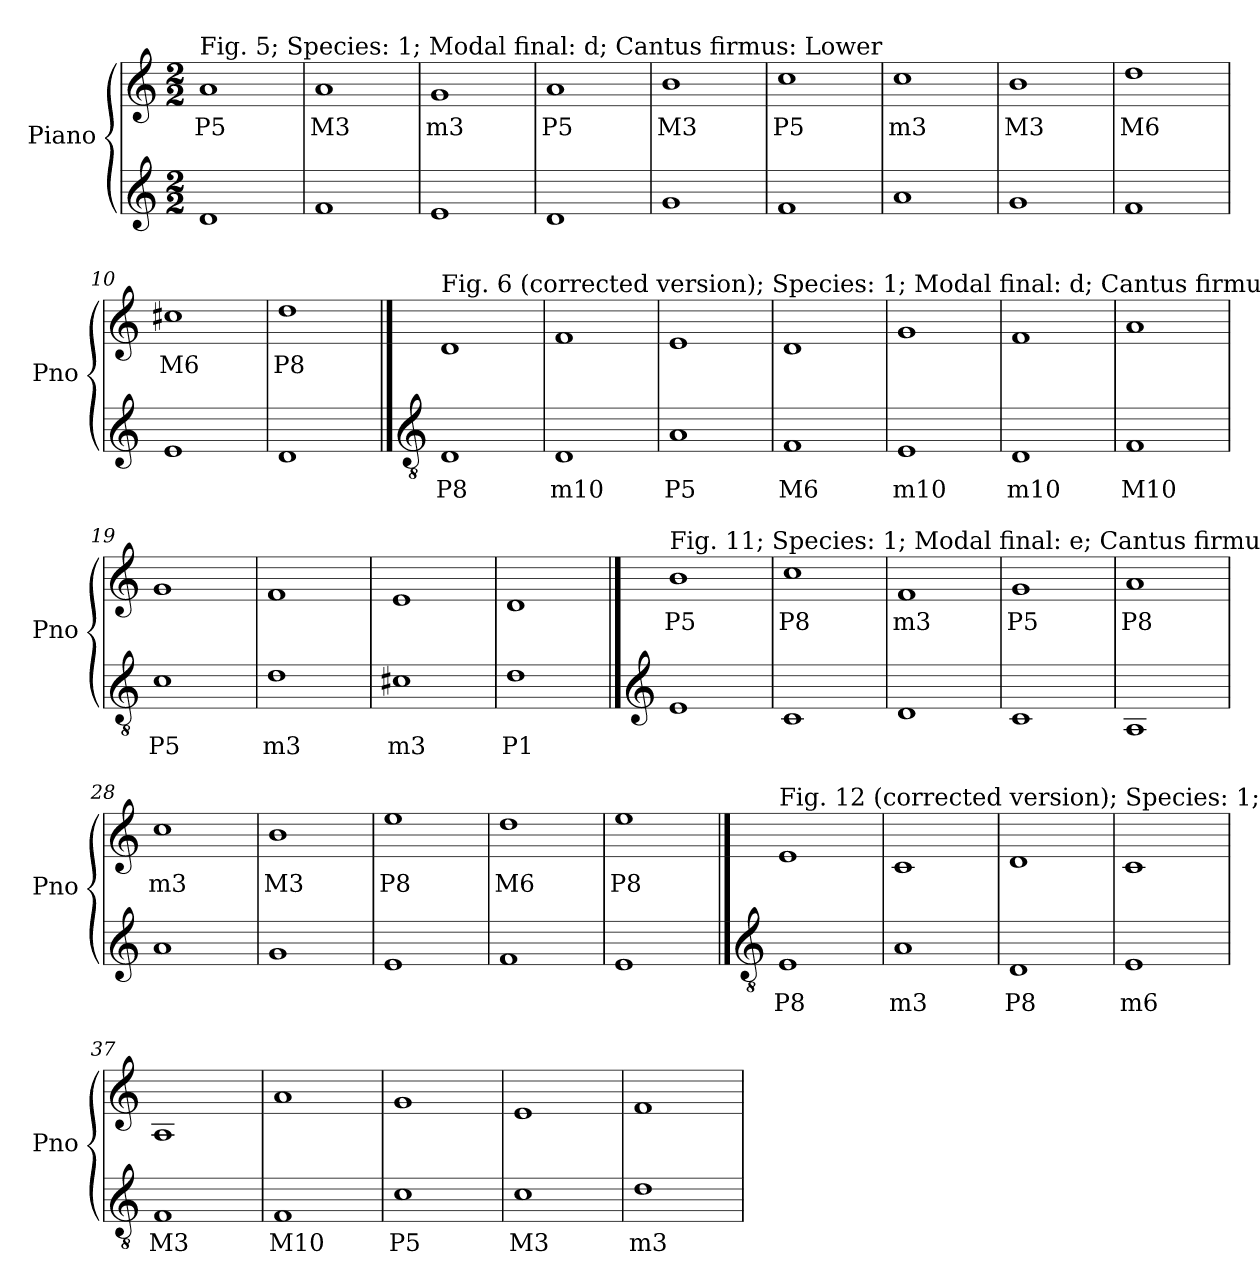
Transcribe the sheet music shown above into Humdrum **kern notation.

**kern	**text	**kern	**text
*part2	*part2	*part1	*part1
*staff2	*staff2	*staff1	*staff1
*I"Piano	*	*I"Piano	*
*I'Pno	*	*I'Pno	*
*clefG2	*	*clefG2	*
*k[]	*	*k[]	*
*M2/2	*	*M2/2	*
=1	=1	=1	=1
!	!	!LO:TX:a:t=Fig. 5; Species&colon; 1; Modal final&colon; d; Cantus firmus&colon; Lower	!
!	!	!	!LO:LY:b
1d	.	1a	P5
=2	=2	=2	=2
!	!	!	!LO:LY:b
1f	.	1a	M3
=3	=3	=3	=3
!	!	!	!LO:LY:b
1e	.	1g	m3
=4	=4	=4	=4
!	!	!	!LO:LY:b
1d	.	1a	P5
=5	=5	=5	=5
!	!	!	!LO:LY:b
1g	.	1b	M3
=6	=6	=6	=6
!	!	!	!LO:LY:b
1f	.	1cc	P5
=7	=7	=7	=7
!	!	!	!LO:LY:b
1a	.	1cc	m3
=8	=8	=8	=8
!	!	!	!LO:LY:b
1g	.	1b	M3
=9	=9	=9	=9
!	!	!	!LO:LY:b
1f	.	1dd	M6
=10	=10	=10	=10
!	!	!	!LO:LY:b
1e	.	1cc#X	M6
=11	=11	=11	=11
!	!	!	!LO:LY:b
1d	.	1dd	P8
!!LO:LB:g=z
==12	==12	==12	==12
*clefGv2	*	*	*
!	!	!LO:TX:a:t=Fig. 6 (corrected version); Species&colon; 1; Modal final&colon; d; Cantus firmus&colon; Upper	!
!	!LO:LY:b	!	!
1D	P8	1d	.
=13	=13	=13	=13
!	!LO:LY:b	!	!
1D	m10	1f	.
=14	=14	=14	=14
!	!LO:LY:b	!	!
1A	P5	1e	.
=15	=15	=15	=15
!	!LO:LY:b	!	!
1F	M6	1d	.
=16	=16	=16	=16
!	!LO:LY:b	!	!
1E	m10	1g	.
=17	=17	=17	=17
!	!LO:LY:b	!	!
1D	m10	1f	.
=18	=18	=18	=18
!	!LO:LY:b	!	!
1F	M10	1a	.
=19	=19	=19	=19
!	!LO:LY:b	!	!
1c	P5	1g	.
=20	=20	=20	=20
!	!LO:LY:b	!	!
1d	m3	1f	.
=21	=21	=21	=21
!	!LO:LY:b	!	!
1c#X	m3	1e	.
=22	=22	=22	=22
!	!LO:LY:b	!	!
1d	P1	1d	.
!!LO:LB:g=z
==23	==23	==23	==23
*clefG2	*	*	*
!	!	!LO:TX:a:t=Fig. 11; Species&colon; 1; Modal final&colon; e; Cantus firmus&colon; Lower	!
!	!	!	!LO:LY:b
1e	.	1b	P5
=24	=24	=24	=24
!	!	!	!LO:LY:b
1c	.	1cc	P8
=25	=25	=25	=25
!	!	!	!LO:LY:b
1d	.	1f	m3
=26	=26	=26	=26
!	!	!	!LO:LY:b
1c	.	1g	P5
=27	=27	=27	=27
!	!	!	!LO:LY:b
1A	.	1a	P8
=28	=28	=28	=28
!	!	!	!LO:LY:b
1a	.	1cc	m3
=29	=29	=29	=29
!	!	!	!LO:LY:b
1g	.	1b	M3
=30	=30	=30	=30
!	!	!	!LO:LY:b
1e	.	1ee	P8
=31	=31	=31	=31
!	!	!	!LO:LY:b
1f	.	1dd	M6
=32	=32	=32	=32
!	!	!	!LO:LY:b
1e	.	1ee	P8
!!LO:LB:g=z
==33	==33	==33	==33
*clefGv2	*	*	*
!	!	!LO:TX:a:t=Fig. 12 (corrected version); Species&colon; 1; Modal final&colon; e; Cantus firmus&colon; Upper	!
!	!LO:LY:b	!	!
1E	P8	1e	.
=34	=34	=34	=34
!	!LO:LY:b	!	!
1A	m3	1c	.
=35	=35	=35	=35
!	!LO:LY:b	!	!
1D	P8	1d	.
=36	=36	=36	=36
!	!LO:LY:b	!	!
1E	m6	1c	.
=37	=37	=37	=37
!	!LO:LY:b	!	!
1F	M3	1A	.
=38	=38	=38	=38
!	!LO:LY:b	!	!
1F	M10	1a	.
=39	=39	=39	=39
!	!LO:LY:b	!	!
1c	P5	1g	.
=40	=40	=40	=40
!	!LO:LY:b	!	!
1c	M3	1e	.
=41	=41	=41	=41
!	!LO:LY:b	!	!
1d	m3	1f	.
=	=	=	=
*-	*-	*-	*-
